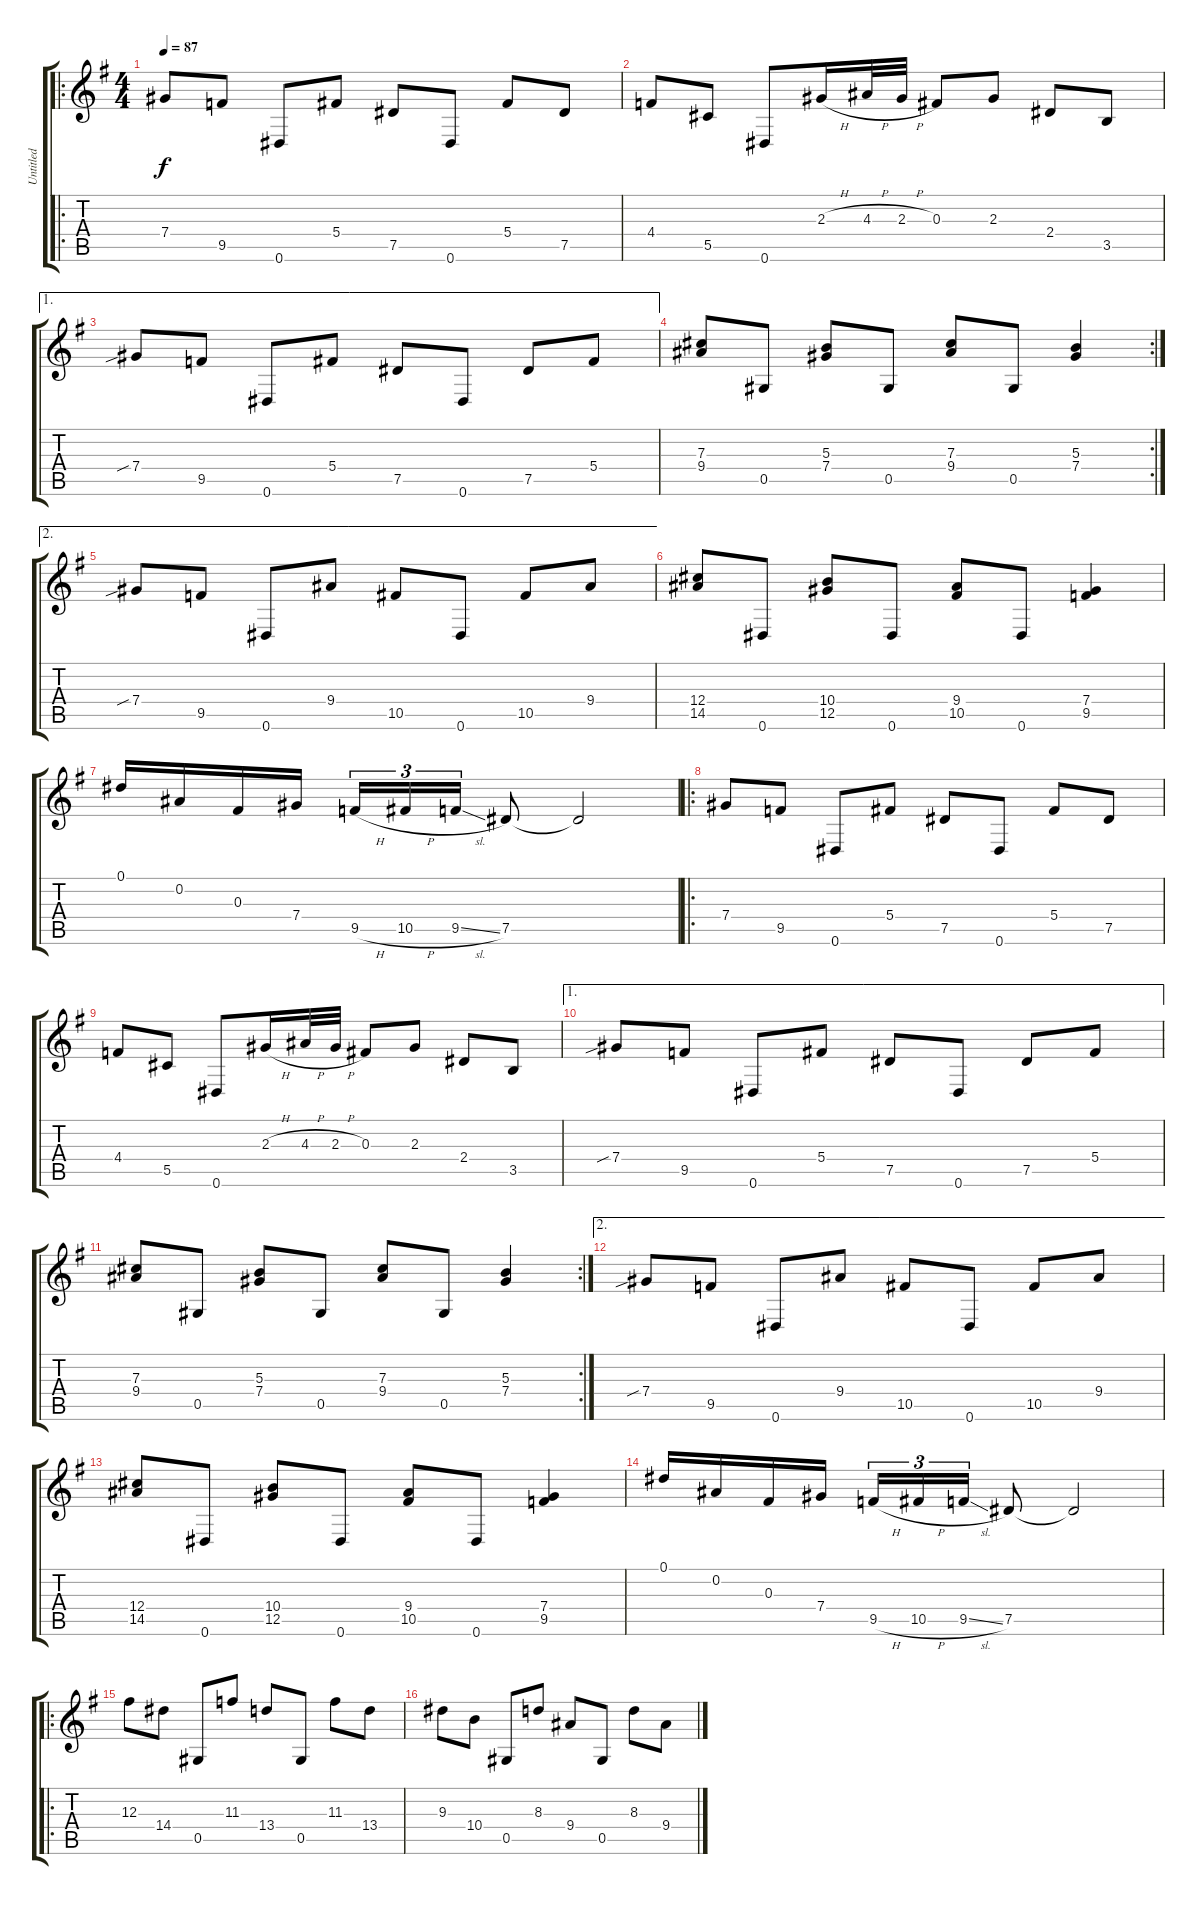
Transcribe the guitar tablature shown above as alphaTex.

\track ("Untitled" "Untitled") {instrument acousticguitarnylon}
\staff {score tabs}
\tuning (Eb4 Bb3 Gb3 Db3 Ab2 Eb2) {hide}
\ro
\ts (4 4)
\tempo 87
\clef g2
\ks g
7.4.8{dy f instrument acousticguitarnylon} 9.5.8 0.6.8 5.4.8 7.5.8 0.6.8 5.4.8 7.5.8 |
4.4.8 5.5.8 0.6.8 2.3{h}.16 4.3{h}.32 2.3{h}.32 0.3.8 2.3.8 2.4.8 3.5.8 |
\ae 1
7.4{sib}.8 9.5.8 0.6.8 5.4.8 7.5.8 0.6.8 7.5.8 5.4.8 |
\rc 2
(7.3 9.4).8 0.5.8 (5.3 7.4).8 0.5.8 (7.3 9.4).8 0.5.8 (5.3 7.4).4 |
\ae 2
7.4{sib}.8 9.5.8 0.6.8 9.4.8 10.5.8 0.6.8 10.5.8 9.4.8 |
(12.4 14.5).8 0.6.8 (10.4 12.5).8 0.6.8 (9.4 10.5).8 0.6.8 (7.4 9.5).4 |
0.1.16 0.2.16 0.3.16 7.4.16 9.5{h}.16{tu (3 2)} 10.5{h}.16{tu (3 2)} 9.5{sl}.16{tu (3 2)} 7.5.8 7.5{t}.2 |
\ro
7.4.8 9.5.8 0.6.8 5.4.8 7.5.8 0.6.8 5.4.8 7.5.8 |
4.4.8 5.5.8 0.6.8 2.3{h}.16 4.3{h}.32 2.3{h}.32 0.3.8 2.3.8 2.4.8 3.5.8 |
\ae 1
7.4{sib}.8 9.5.8 0.6.8 5.4.8 7.5.8 0.6.8 7.5.8 5.4.8 |
\rc 2
(7.3 9.4).8 0.5.8 (5.3 7.4).8 0.5.8 (7.3 9.4).8 0.5.8 (5.3 7.4).4 |
\ae 2
7.4{sib}.8 9.5.8 0.6.8 9.4.8 10.5.8 0.6.8 10.5.8 9.4.8 |
(12.4 14.5).8 0.6.8 (10.4 12.5).8 0.6.8 (9.4 10.5).8 0.6.8 (7.4 9.5).4 |
0.1.16 0.2.16 0.3.16 7.4.16 9.5{h}.16{tu (3 2)} 10.5{h}.16{tu (3 2)} 9.5{sl}.16{tu (3 2)} 7.5.8 7.5{t}.2 |
\ro
12.3.8 14.4.8 0.5.8 11.3.8 13.4.8 0.5.8 11.3.8 13.4.8 |
9.3.8 10.4.8 0.5.8 8.3.8 9.4.8 0.5.8 8.3.8 9.4.8
